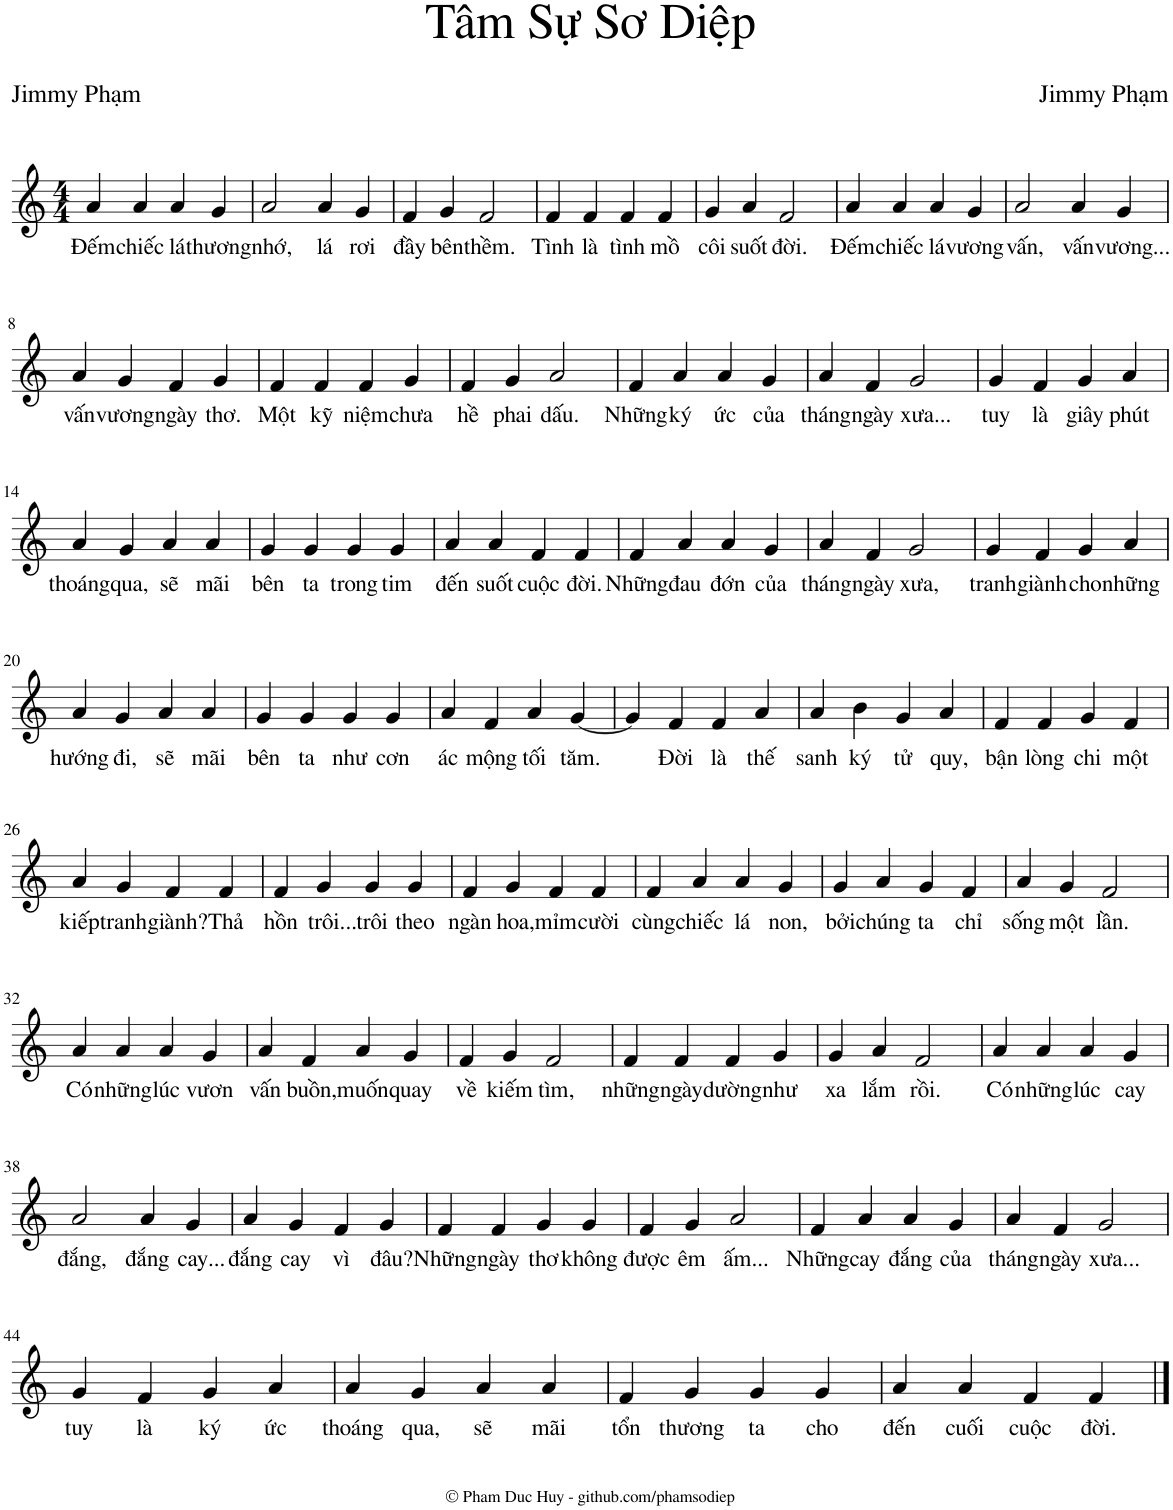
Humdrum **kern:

**kern	**text
*part1	*part1
*staff1	*staff1
*I"Piano	*
*I'Pno.	*
*clefG2	*
*k[]	*
*M4/4	*
=1	=1
!	!LO:LY:b
4a/	Đếm
!	!LO:LY:b
4a/	chiếc
!	!LO:LY:b
4a/	lá
!	!LO:LY:b
4g/	thương
=2	=2
!	!LO:LY:b
2a/	nhớ,
!	!LO:LY:b
4a/	lá
!	!LO:LY:b
4g/	rơi
=3	=3
!	!LO:LY:b
4f/	đầy
!	!LO:LY:b
4g/	bên
!	!LO:LY:b
2f/	thềm.
=4	=4
!	!LO:LY:b
4f/	Tình
!	!LO:LY:b
4f/	là
!	!LO:LY:b
4f/	tình
!	!LO:LY:b
4f/	mồ
=5	=5
!	!LO:LY:b
4g/	côi
!	!LO:LY:b
4a/	suốt
!	!LO:LY:b
2f/	đời.
=6	=6
!	!LO:LY:b
4a/	Đếm
!	!LO:LY:b
4a/	chiếc
!	!LO:LY:b
4a/	lá
!	!LO:LY:b
4g/	vương
=7	=7
!	!LO:LY:b
2a/	vấn,
!	!LO:LY:b
4a/	vấn
!	!LO:LY:b
4g/	vương...
!!LO:LB:g=z
=8	=8
!	!LO:LY:b
4a/	vấn
!	!LO:LY:b
4g/	vương
!	!LO:LY:b
4f/	ngày
!	!LO:LY:b
4g/	thơ.
=9	=9
!	!LO:LY:b
4f/	Một
!	!LO:LY:b
4f/	kỹ
!	!LO:LY:b
4f/	niệm
!	!LO:LY:b
4g/	chưa
=10	=10
!	!LO:LY:b
4f/	hề
!	!LO:LY:b
4g/	phai
!	!LO:LY:b
2a/	dấu.
=11	=11
!	!LO:LY:b
4f/	Những
!	!LO:LY:b
4a/	ký
!	!LO:LY:b
4a/	ức
!	!LO:LY:b
4g/	của
=12	=12
!	!LO:LY:b
4a/	tháng
!	!LO:LY:b
4f/	ngày
!	!LO:LY:b
2g/	xưa...
=13	=13
!	!LO:LY:b
4g/	tuy
!	!LO:LY:b
4f/	là
!	!LO:LY:b
4g/	giây
!	!LO:LY:b
4a/	phút
!!LO:LB:g=z
=14	=14
!	!LO:LY:b
4a/	thoáng
!	!LO:LY:b
4g/	qua,
!	!LO:LY:b
4a/	sẽ
!	!LO:LY:b
4a/	mãi
=15	=15
!	!LO:LY:b
4g/	bên
!	!LO:LY:b
4g/	ta
!	!LO:LY:b
4g/	trong
!	!LO:LY:b
4g/	tim
=16	=16
!	!LO:LY:b
4a/	đến
!	!LO:LY:b
4a/	suốt
!	!LO:LY:b
4f/	cuộc
!	!LO:LY:b
4f/	đời.
=17	=17
!	!LO:LY:b
4f/	Những
!	!LO:LY:b
4a/	đau
!	!LO:LY:b
4a/	đớn
!	!LO:LY:b
4g/	của
=18	=18
!	!LO:LY:b
4a/	tháng
!	!LO:LY:b
4f/	ngày
!	!LO:LY:b
2g/	xưa,
=19	=19
!	!LO:LY:b
4g/	tranh
!	!LO:LY:b
4f/	giành
!	!LO:LY:b
4g/	cho
!	!LO:LY:b
4a/	những
!!LO:LB:g=z
=20	=20
!	!LO:LY:b
4a/	hướng
!	!LO:LY:b
4g/	đi,
!	!LO:LY:b
4a/	sẽ
!	!LO:LY:b
4a/	mãi
=21	=21
!	!LO:LY:b
4g/	bên
!	!LO:LY:b
4g/	ta
!	!LO:LY:b
4g/	như
!	!LO:LY:b
4g/	cơn
=22	=22
!	!LO:LY:b
4a/	ác
!	!LO:LY:b
4f/	mộng
!	!LO:LY:b
4a/	tối
!	!LO:LY:b
[4g/	tăm.
=23	=23
4g/]	.
!	!LO:LY:b
4f/	Đời
!	!LO:LY:b
4f/	là
!	!LO:LY:b
4a/	thế
=24	=24
!	!LO:LY:b
4a/	sanh
!	!LO:LY:b
4b\	ký
!	!LO:LY:b
4g/	tử
!	!LO:LY:b
4a/	quy,
=25	=25
!	!LO:LY:b
4f/	bận
!	!LO:LY:b
4f/	lòng
!	!LO:LY:b
4g/	chi
!	!LO:LY:b
4f/	một
!!LO:LB:g=z
=26	=26
!	!LO:LY:b
4a/	kiếp
!	!LO:LY:b
4g/	tranh
!	!LO:LY:b
4f/	giành?
!	!LO:LY:b
4f/	Thả
=27	=27
!	!LO:LY:b
4f/	hồn
!	!LO:LY:b
4g/	trôi...
!	!LO:LY:b
4g/	trôi
!	!LO:LY:b
4g/	theo
=28	=28
!	!LO:LY:b
4f/	ngàn
!	!LO:LY:b
4g/	hoa,
!	!LO:LY:b
4f/	mỉm
!	!LO:LY:b
4f/	cười
=29	=29
!	!LO:LY:b
4f/	cùng
!	!LO:LY:b
4a/	chiếc
!	!LO:LY:b
4a/	lá
!	!LO:LY:b
4g/	non,
=30	=30
!	!LO:LY:b
4g/	bởi
!	!LO:LY:b
4a/	chúng
!	!LO:LY:b
4g/	ta
!	!LO:LY:b
4f/	chỉ
=31	=31
!	!LO:LY:b
4a/	sống
!	!LO:LY:b
4g/	một
!	!LO:LY:b
2f/	lần.
!!LO:LB:g=z
=32	=32
!	!LO:LY:b
4a/	Có
!	!LO:LY:b
4a/	những
!	!LO:LY:b
4a/	lúc
!	!LO:LY:b
4g/	vươn
=33	=33
!	!LO:LY:b
4a/	vấn
!	!LO:LY:b
4f/	buồn,
!	!LO:LY:b
4a/	muốn
!	!LO:LY:b
4g/	quay
=34	=34
!	!LO:LY:b
4f/	về
!	!LO:LY:b
4g/	kiếm
!	!LO:LY:b
2f/	tìm,
=35	=35
!	!LO:LY:b
4f/	những
!	!LO:LY:b
4f/	ngày
!	!LO:LY:b
4f/	dường
!	!LO:LY:b
4g/	như
=36	=36
!	!LO:LY:b
4g/	xa
!	!LO:LY:b
4a/	lắm
!	!LO:LY:b
2f/	rồi.
=37	=37
!	!LO:LY:b
4a/	Có
!	!LO:LY:b
4a/	những
!	!LO:LY:b
4a/	lúc
!	!LO:LY:b
4g/	cay
!!LO:LB:g=z
=38	=38
!	!LO:LY:b
2a/	đắng,
!	!LO:LY:b
4a/	đắng
!	!LO:LY:b
4g/	cay...
=39	=39
!	!LO:LY:b
4a/	đắng
!	!LO:LY:b
4g/	cay
!	!LO:LY:b
4f/	vì
!	!LO:LY:b
4g/	đâu?
=40	=40
!	!LO:LY:b
4f/	Những
!	!LO:LY:b
4f/	ngày
!	!LO:LY:b
4g/	thơ
!	!LO:LY:b
4g/	không
=41	=41
!	!LO:LY:b
4f/	được
!	!LO:LY:b
4g/	êm
!	!LO:LY:b
2a/	ấm...
=42	=42
!	!LO:LY:b
4f/	Những
!	!LO:LY:b
4a/	cay
!	!LO:LY:b
4a/	đắng
!	!LO:LY:b
4g/	của
=43	=43
!	!LO:LY:b
4a/	tháng
!	!LO:LY:b
4f/	ngày
!	!LO:LY:b
2g/	xưa...
!!LO:LB:g=z
=44	=44
!	!LO:LY:b
4g/	tuy
!	!LO:LY:b
4f/	là
!	!LO:LY:b
4g/	ký
!	!LO:LY:b
4a/	ức
=45	=45
!	!LO:LY:b
4a/	thoáng
!	!LO:LY:b
4g/	qua,
!	!LO:LY:b
4a/	sẽ
!	!LO:LY:b
4a/	mãi
=46	=46
!	!LO:LY:b
4f/	tổn
!	!LO:LY:b
4g/	thương
!	!LO:LY:b
4g/	ta
!	!LO:LY:b
4g/	cho
=47	=47
!	!LO:LY:b
4a/	đến
!	!LO:LY:b
4a/	cuối
!	!LO:LY:b
4f/	cuộc
!	!LO:LY:b
4f/	đời.
==	==
*-	*-
